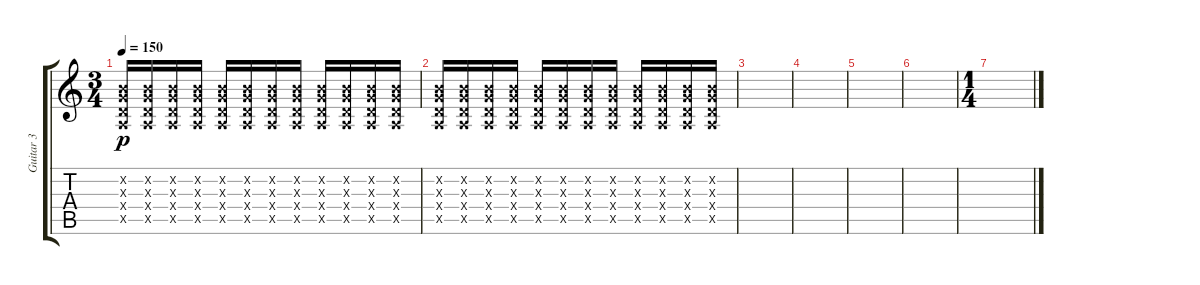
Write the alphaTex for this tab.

\track ("Guitar 3" "Guitar 3") {instrument distortionguitar}
\staff {score tabs}
\tuning (E4 B3 G3 D3 A2 E2) {hide}
\ts (3 4)
\tempo 150
\clef g2
\ks c
(0.2{x} 0.3{x} 0.4{x} 0.5{x}).16{dy p} (0.2{x} 0.3{x} 0.4{x} 0.5{x}).16 (0.2{x} 0.3{x} 0.4{x} 0.5{x}).16 (0.2{x} 0.3{x} 0.4{x} 0.5{x}).16 (0.2{x} 0.3{x} 0.4{x} 0.5{x}).16 (0.2{x} 0.3{x} 0.4{x} 0.5{x}).16 (0.2{x} 0.3{x} 0.4{x} 0.5{x}).16 (0.2{x} 0.3{x} 0.4{x} 0.5{x}).16 (0.2{x} 0.3{x} 0.4{x} 0.5{x}).16 (0.2{x} 0.3{x} 0.4{x} 0.5{x}).16 (0.2{x} 0.3{x} 0.4{x} 0.5{x}).16 (0.2{x} 0.3{x} 0.4{x} 0.5{x}).16 |
(0.2{x} 0.3{x} 0.4{x} 0.5{x}).16 (0.2{x} 0.3{x} 0.4{x} 0.5{x}).16 (0.2{x} 0.3{x} 0.4{x} 0.5{x}).16 (0.2{x} 0.3{x} 0.4{x} 0.5{x}).16 (0.2{x} 0.3{x} 0.4{x} 0.5{x}).16 (0.2{x} 0.3{x} 0.4{x} 0.5{x}).16 (0.2{x} 0.3{x} 0.4{x} 0.5{x}).16 (0.2{x} 0.3{x} 0.4{x} 0.5{x}).16 (0.2{x} 0.3{x} 0.4{x} 0.5{x}).16 (0.2{x} 0.3{x} 0.4{x} 0.5{x}).16 (0.2{x} 0.3{x} 0.4{x} 0.5{x}).16 (0.2{x} 0.3{x} 0.4{x} 0.5{x}).16 |
|
|
|
|
\ts (1 4)
